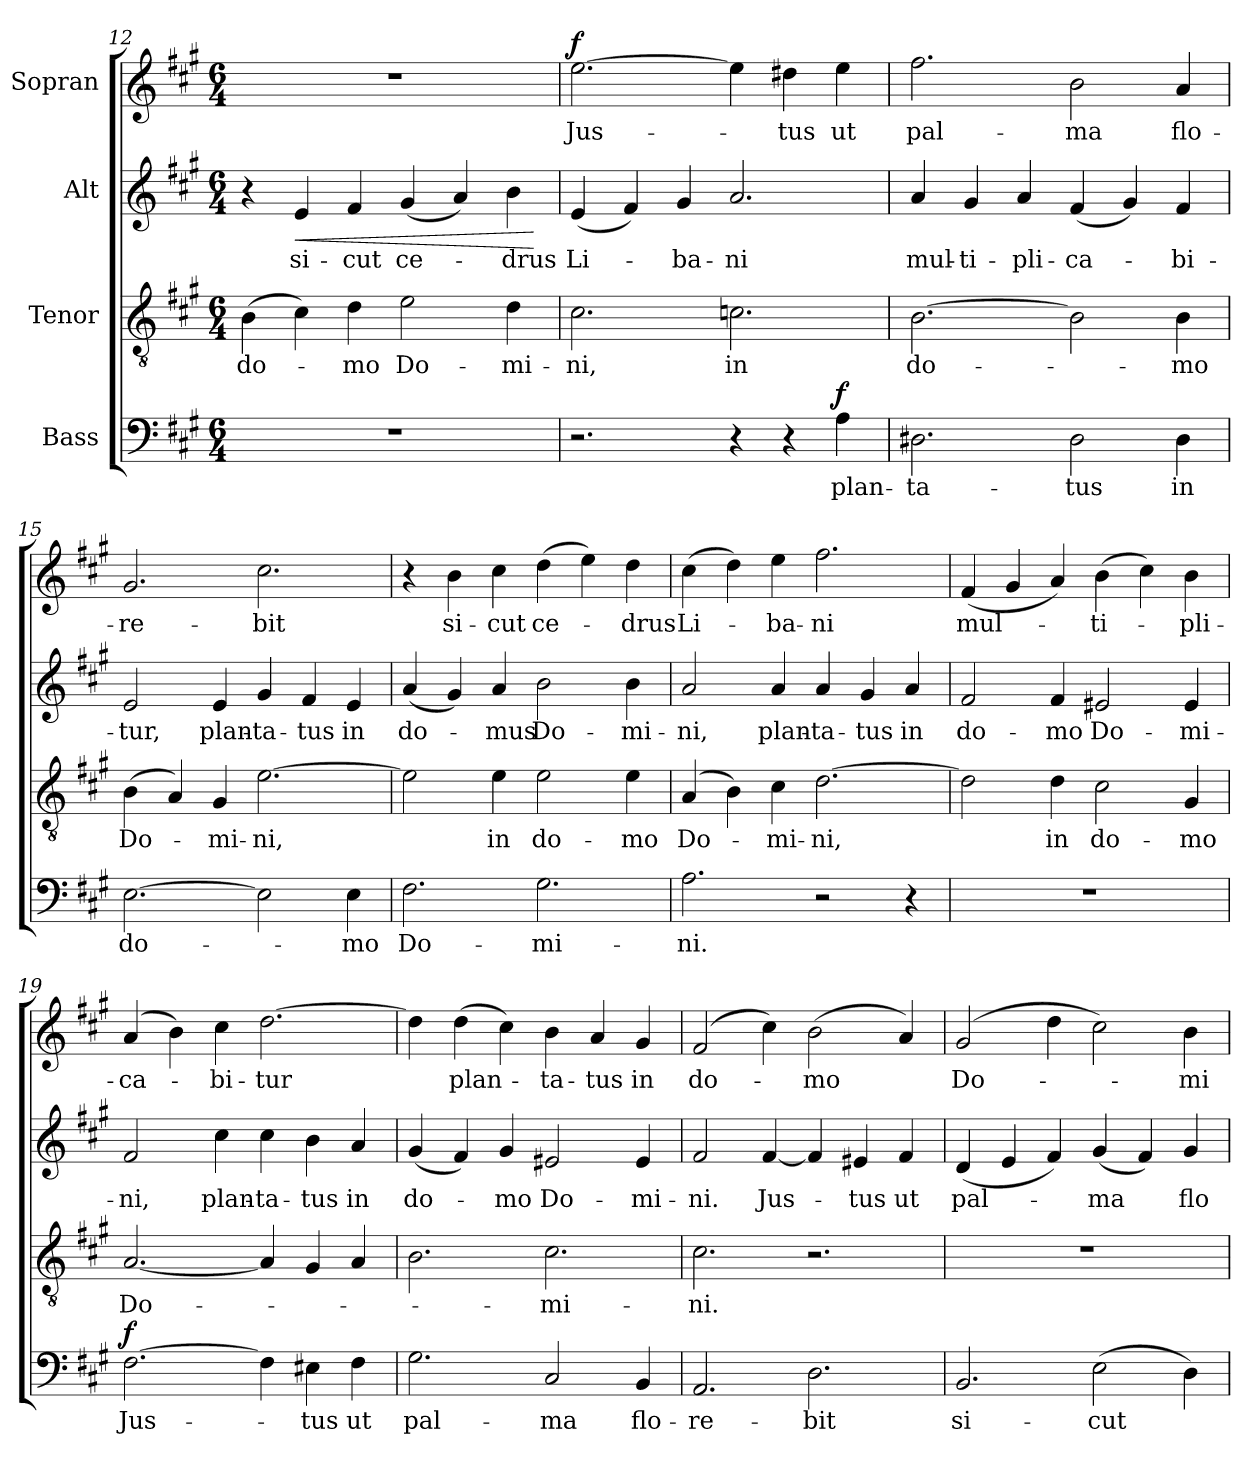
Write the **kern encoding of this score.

**kern	**text	**dynam	**kern	**text	**kern	**text	**dynam	**kern	**text	**dynam
*part4	*part4	*part4	*part3	*part3	*part2	*part2	*part2	*part1	*part1	*part1
*staff4	*staff4	*staff4	*staff3	*staff3	*staff2	*staff2	*staff2	*staff1	*staff1	*staff1
*I"Bass	*	*	*I"Tenor	*	*I"Alt	*	*	*I"Sopran	*	*
*clefF4	*	*	*clefGv2	*	*clefG2	*	*	*clefG2	*	*
*k[f#c#g#]	*	*	*k[f#c#g#]	*	*k[f#c#g#]	*	*	*k[f#c#g#]	*	*
*M6/4	*	*	*M6/4	*	*M6/4	*	*	*M6/4	*	*
=12	=12	=12	=12	=12	=12	=12	=12	=12	=12	=12
1.r	.	.	(>4B\	do-	4r	.	.	1.r	.	.
!	!	!	!	!	!	!	!LO:HP:b	!	!	!
.	.	.	4c#\)	.	4e/	si-	<	.	.	.
.	.	.	4d\	-mo	4f#/	-cut	.	.	.	.
.	.	.	2e\	Do-	(4g#/	ce-	.	.	.	.
.	.	.	.	.	4a/)	.	.	.	.	.
.	.	.	4d\	-mi-	4b\	-drus	.	.	.	.
.	.	.	.	.	.	.	[	.	.	.
=13	=13	=13	=13	=13	=13	=13	=13	=13	=13	=13
!	!	!	!	!	!	!	!	!	!	!LO:DY:a
2.r	.	.	2.c#\	-ni,	(4e/	Li-	.	[2.ee\	Jus-	f
.	.	.	.	.	4f#/)	.	.	.	.	.
.	.	.	.	.	4g#/	-ba-	.	.	.	.
4r	.	.	2.cn\	in	2.a/	-ni	.	4ee\]	.	.
4r	.	.	.	.	.	.	.	4dd#X\	-tus	.
!	!	!LO:DY:a	!	!	!	!	!	!	!	!
4A\	plan-	f	.	.	.	.	.	4ee\	ut	.
=14	=14	=14	=14	=14	=14	=14	=14	=14	=14	=14
2.D#X\	-ta-	.	[2.B\	do-	4a/	mul-	.	2.ff#\	pal-	.
.	.	.	.	.	4g#/	-ti-	.	.	.	.
.	.	.	.	.	4a/	-pli-	.	.	.	.
2D#\	-tus	.	2B\]	.	(4f#/	-ca-	.	2b\	-ma	.
.	.	.	.	.	4g#/)	.	.	.	.	.
4D#\	in	.	4B\	-mo	4f#/	-bi-	.	4a/	flo-	.
!!LO:LB:g=z
=15	=15	=15	=15	=15	=15	=15	=15	=15	=15	=15
[2.E\	do-	.	(4B\	Do-	2e/	-tur,	.	2.g#/	-re-	.
.	.	.	4A/)	.	.	.	.	.	.	.
.	.	.	4G#/	-mi-	4e/	plan-	.	.	.	.
2E\]	.	.	[2.e\	-ni,	4g#/	-ta-	.	2.cc#\	-bit	.
.	.	.	.	.	4f#/	-tus	.	.	.	.
4E\	-mo	.	.	.	4e/	in	.	.	.	.
=16	=16	=16	=16	=16	=16	=16	=16	=16	=16	=16
2.F#\	Do-	.	2e\]	.	(4a/	do-	.	4r	.	.
.	.	.	.	.	4g#/)	.	.	4b\	si-	.
.	.	.	4e\	in	4a/	-mus	.	4cc#\	-cut	.
2.G#\	-mi-	.	2e\	do-	2b\	Do-	.	(>4dd\	ce-	.
.	.	.	.	.	.	.	.	4ee\)	.	.
.	.	.	4e\	-mo	4b\	-mi-	.	4dd\	-drus	.
=17	=17	=17	=17	=17	=17	=17	=17	=17	=17	=17
2.A\	-ni.	.	(4A/	Do-	2a/	-ni,	.	(>4cc#\	Li-	.
.	.	.	4B\)	.	.	.	.	4dd\)	.	.
.	.	.	4c#\	-mi-	4a/	plan-	.	4ee\	-ba-	.
2r	.	.	[2.d\	-ni,	4a/	-ta-	.	2.ff#\	-ni	.
.	.	.	.	.	4g#/	-tus	.	.	.	.
4r	.	.	.	.	4a/	in	.	.	.	.
=18	=18	=18	=18	=18	=18	=18	=18	=18	=18	=18
1.r	.	.	2d\]	.	2f#/	do-	.	(4f#/	mul-	.
.	.	.	.	.	.	.	.	4g#/	.	.
.	.	.	4d\	in	4f#/	-mo	.	4a/)	.	.
.	.	.	2c#\	do-	2e#X/	Do-	.	(>4b\	-ti-	.
.	.	.	.	.	.	.	.	4cc#\)	.	.
.	.	.	4G#/	-mo	4e#/	-mi-	.	4b\	-pli-	.
!!LO:PB:g=z
=19	=19	=19	=19	=19	=19	=19	=19	=19	=19	=19
!	!	!LO:DY:a	!	!	!	!	!	!	!	!
[2.F#\	Jus-	f	[2.A/	Do-	2f#/	-ni,	.	(>4a/	-ca-	.
.	.	.	.	.	.	.	.	4b\)	.	.
.	.	.	.	.	4cc#\	plan-	.	4cc#\	-bi-	.
4F#\]	.	.	4A/]	.	4cc#\	-ta-	.	[2.dd\	-tur	.
4E#X\	-tus	.	4G#/	.	4b\	-tus	.	.	.	.
4F#\	ut	.	4A/	.	4a/	in	.	.	.	.
=20	=20	=20	=20	=20	=20	=20	=20	=20	=20	=20
2.G#\	pal-	.	2.B\	.	(4g#/	do-	.	4dd\]	.	.
.	.	.	.	.	4f#/)	.	.	(>4dd\	plan-	.
.	.	.	.	.	4g#/	-mo	.	4cc#\)	.	.
2C#/	-ma	.	2.c#\	-mi-	2e#X/	Do-	.	4b\	-ta-	.
.	.	.	.	.	.	.	.	4a/	-tus	.
4BB/	flo-	.	.	.	4e#/	-mi-	.	4g#/	in	.
=21	=21	=21	=21	=21	=21	=21	=21	=21	=21	=21
2.AA/	-re-	.	2.c#\	-ni.	2f#/	-ni.	.	(>2f#/	do-	.
.	.	.	.	.	[4f#/	Jus-	.	4cc#\)	.	.
2.D\	-bit	.	2.r	.	4f#/]	.	.	(>2b\	-mo	.
.	.	.	.	.	4e#X/	-tus	.	.	.	.
.	.	.	.	.	4f#/	ut	.	4a/)	.	.
=22	=22	=22	=22	=22	=22	=22	=22	=22	=22	=22
2.BB/	si-	.	1.r	.	(>4d/	pal-	.	(>2g#/	Do-	.
.	.	.	.	.	4e/	.	.	.	.	.
.	.	.	.	.	4f#/)	.	.	4dd\	.	.
(2E\	-cut	.	.	.	(4g#/	-ma	.	2cc#\)	.	.
.	.	.	.	.	4f#/)	.	.	.	.	.
4D\)	.	.	.	.	4g#/	flo-	.	4b\	-mi-	.
=	=	=	=	=	=	=	=	=	=	=
*-	*-	*-	*-	*-	*-	*-	*-	*-	*-	*-
